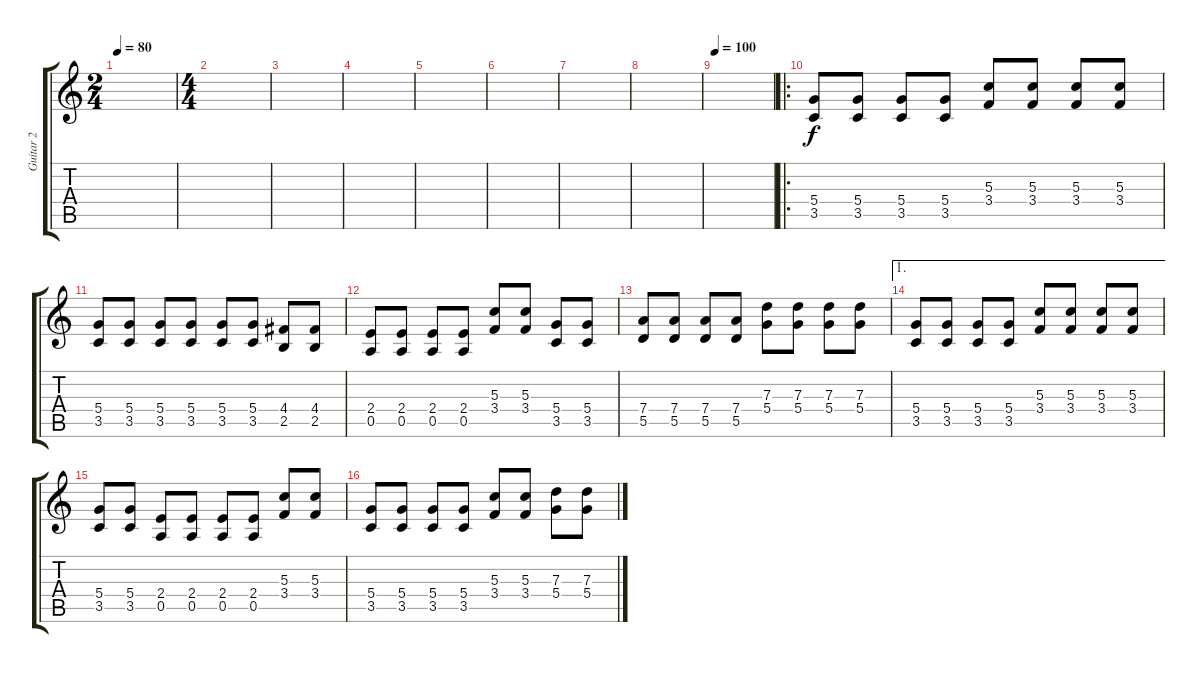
\track ("Guitar 2" "Guitar 2") {instrument electricguitarmuted}
\staff {score tabs}
\tuning (E4 B3 G3 D3 A2 E2) {hide}
\ts (2 4)
\tempo 80
\clef g2
\ks c
|
\ts (4 4)
|
|
|
|
|
|
|
\tempo 100
|
\ro
(5.4 3.5).8 (5.4 3.5).8 (5.4 3.5).8 (5.4 3.5).8 (5.3 3.4).8 (5.3 3.4).8 (5.3 3.4).8 (5.3 3.4).8 |
(5.4 3.5).8 (5.4 3.5).8 (5.4 3.5).8 (5.4 3.5).8 (5.4 3.5).8 (5.4 3.5).8 (4.4 2.5).8 (4.4 2.5).8 |
(2.4 0.5).8 (2.4 0.5).8 (2.4 0.5).8 (2.4 0.5).8 (5.3 3.4).8 (5.3 3.4).8 (5.4 3.5).8 (5.4 3.5).8 |
(7.4 5.5).8 (7.4 5.5).8 (7.4 5.5).8 (7.4 5.5).8 (7.3 5.4).8 (7.3 5.4).8 (7.3 5.4).8 (7.3 5.4).8 |
\ae 1
(5.4 3.5).8 (5.4 3.5).8 (5.4 3.5).8 (5.4 3.5).8 (5.3 3.4).8 (5.3 3.4).8 (5.3 3.4).8 (5.3 3.4).8 |
(5.4 3.5).8 (5.4 3.5).8 (2.4 0.5).8 (2.4 0.5).8 (2.4 0.5).8 (2.4 0.5).8 (5.3 3.4).8 (5.3 3.4).8 |
(5.4 3.5).8 (5.4 3.5).8 (5.4 3.5).8 (5.4 3.5).8 (5.3 3.4).8 (5.3 3.4).8 (7.3 5.4).8 (7.3 5.4).8
